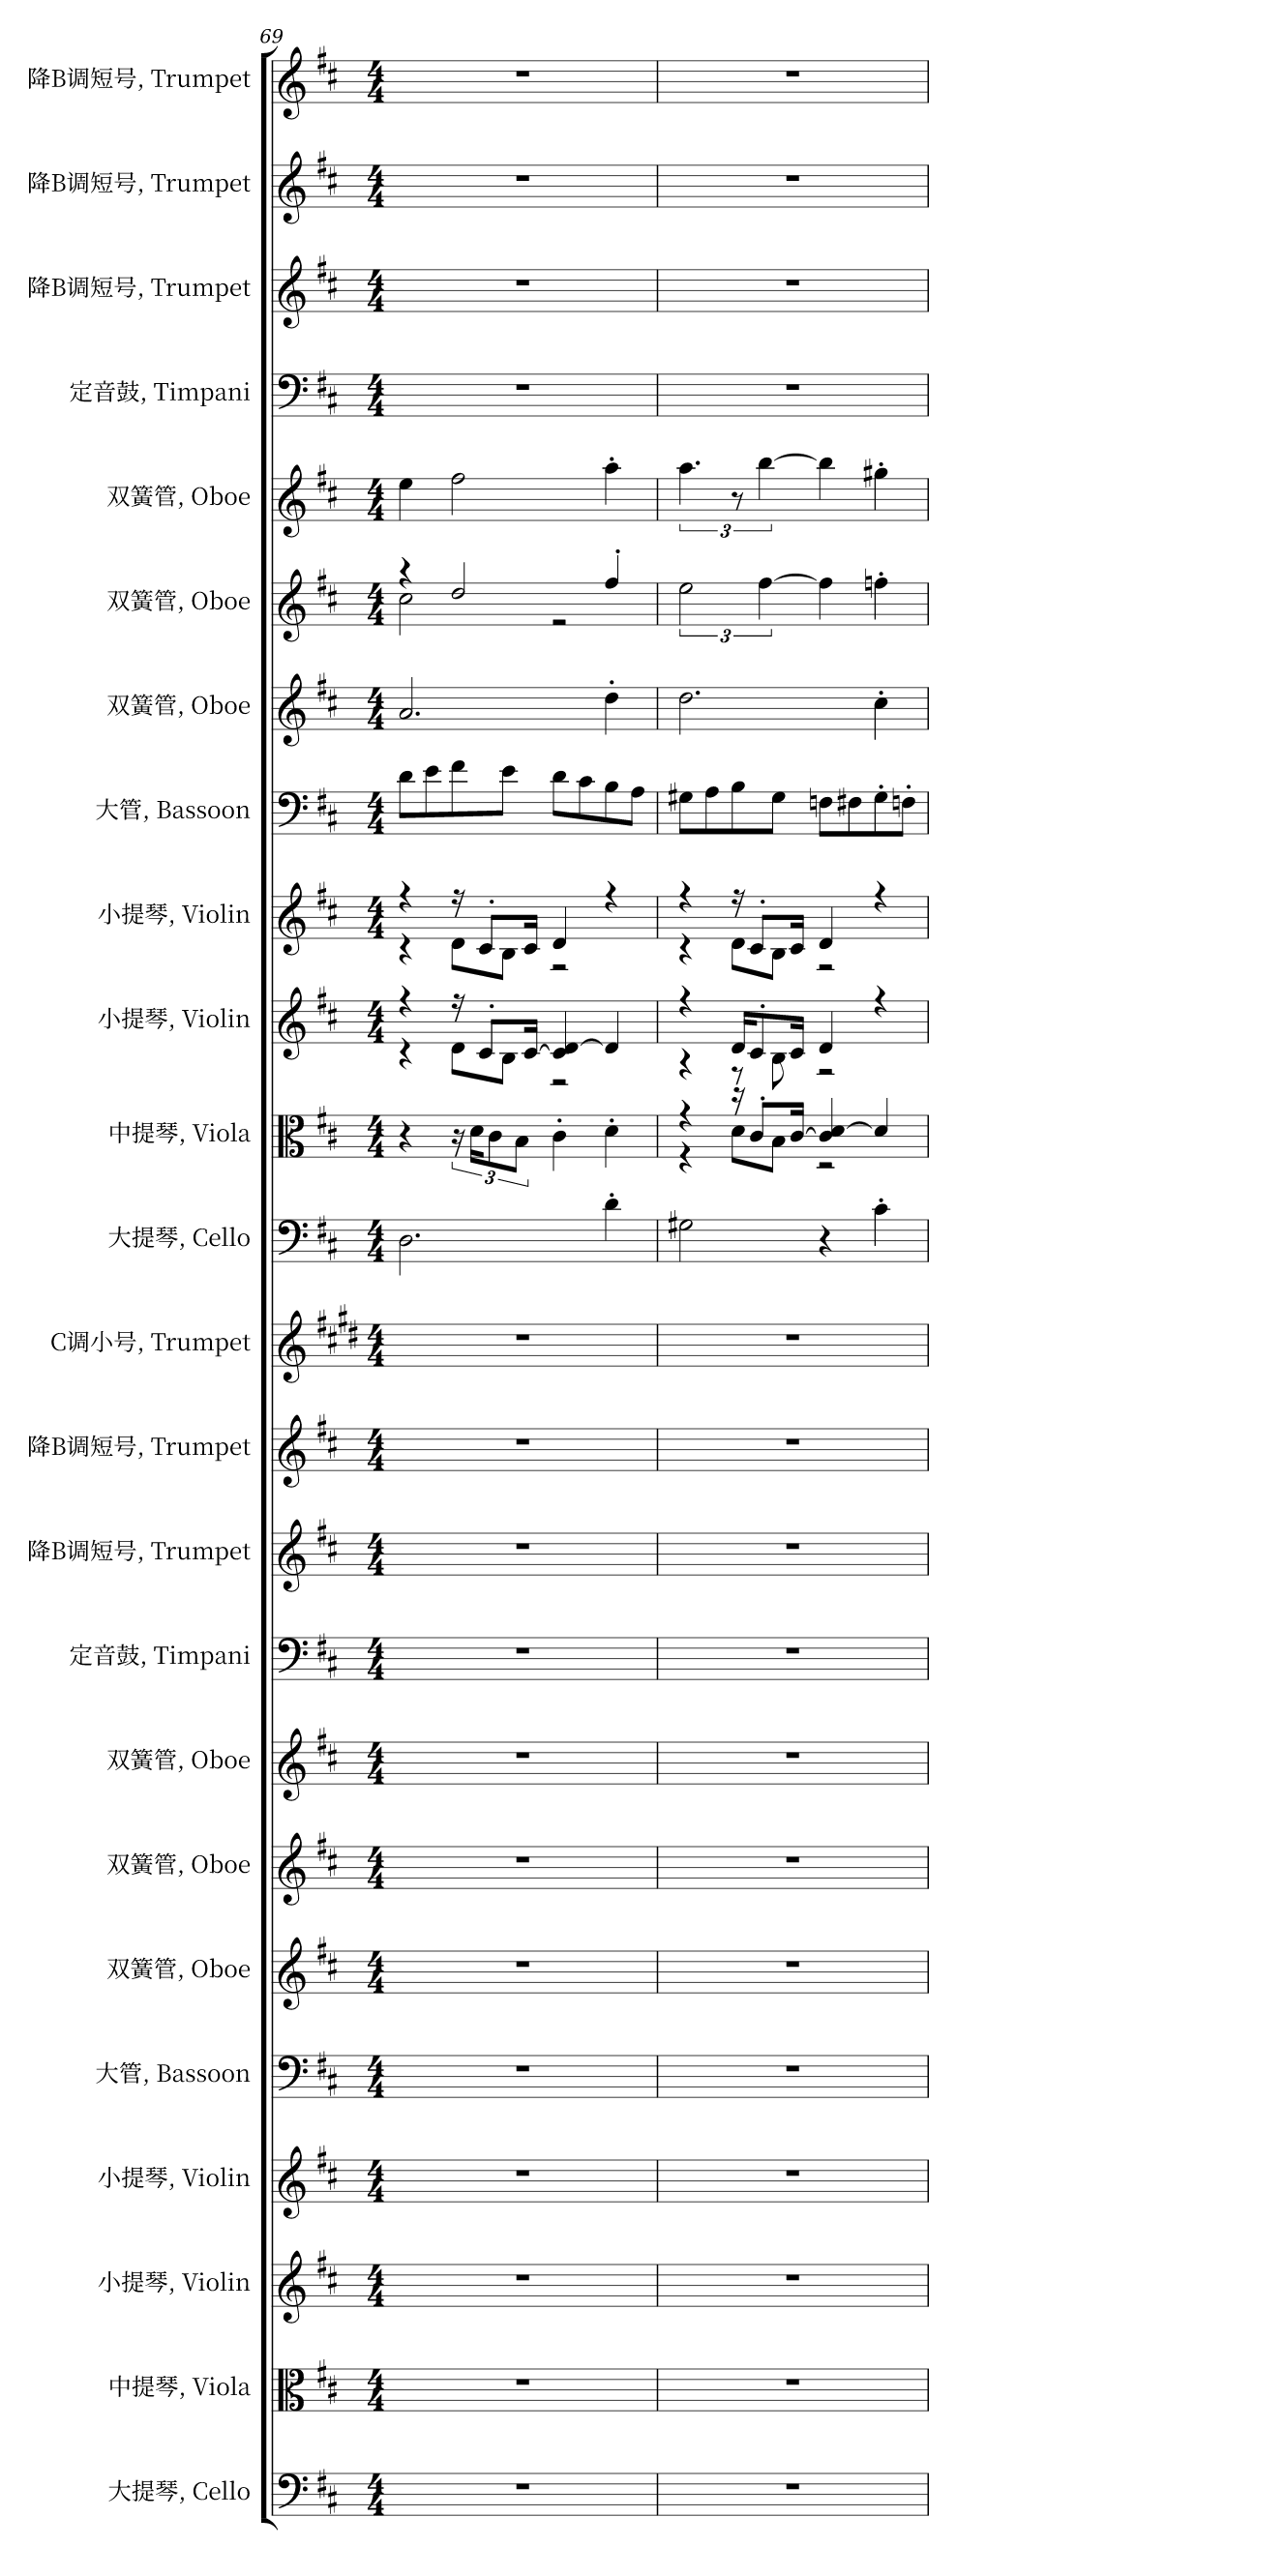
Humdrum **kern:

**kern	**kern	**kern	**kern	**kern	**kern	**kern	**kern	**kern	**kern	**kern	**kern	**kern	**kern	**kern	**kern	**kern	**kern	**kern	**kern	**kern	**kern	**kern	**kern
*part24	*part23	*part22	*part21	*part20	*part19	*part18	*part17	*part16	*part15	*part14	*part13	*part12	*part11	*part10	*part9	*part8	*part7	*part6	*part5	*part4	*part3	*part2	*part1
*staff24	*staff23	*staff22	*staff21	*staff20	*staff19	*staff18	*staff17	*staff16	*staff15	*staff14	*staff13	*staff12	*staff11	*staff10	*staff9	*staff8	*staff7	*staff6	*staff5	*staff4	*staff3	*staff2	*staff1
*I"大提琴, Cello	*I"中提琴, Viola	*I"小提琴, Violin	*I"小提琴, Violin	*I"大管, Bassoon	*I"双簧管, Oboe	*I"双簧管, Oboe	*I"双簧管, Oboe	*I"定音鼓, Timpani	*I"降B调短号, Trumpet	*I"降B调短号, Trumpet	*I"C调小号, Trumpet	*I"大提琴, Cello	*I"中提琴, Viola	*I"小提琴, Violin	*I"小提琴, Violin	*I"大管, Bassoon	*I"双簧管, Oboe	*I"双簧管, Oboe	*I"双簧管, Oboe	*I"定音鼓, Timpani	*I"降B调短号, Trumpet	*I"降B调短号, Trumpet	*I"降B调短号, Trumpet
*	*I'Vla.	*I'Vln.	*I'Vln.	*I'Bsn.	*I'Ob.	*I'Ob.	*I'Ob.	*I'Timp.	*	*	*I'C Tpt.	*	*I'Vla.	*I'Vln.	*I'Vln.	*I'Bsn.	*I'Ob.	*I'Ob.	*I'Ob.	*I'Timp.	*	*	*
*clefF4	*clefC3	*clefG2	*clefG2	*clefF4	*clefG2	*clefG2	*clefG2	*clefF4	*clefG2	*clefG2	*clefG2	*clefF4	*clefC3	*clefG2	*clefG2	*clefF4	*clefG2	*clefG2	*clefG2	*clefF4	*clefG2	*clefG2	*clefG2
*	*	*	*	*	*	*	*	*	*ITrd1c2	*ITrd1c2	*ITrd1c2	*	*	*	*	*	*	*	*	*	*ITrd1c2	*ITrd1c2	*ITrd1c2
*k[f#c#]	*k[f#c#]	*k[f#c#]	*k[f#c#]	*k[f#c#]	*k[f#c#]	*k[f#c#]	*k[f#c#]	*k[f#c#]	*k[]	*k[]	*k[f#c#]	*k[f#c#]	*k[f#c#]	*k[f#c#]	*k[f#c#]	*k[f#c#]	*k[f#c#]	*k[f#c#]	*k[f#c#]	*k[f#c#]	*k[]	*k[]	*k[]
*M4/4	*M4/4	*M4/4	*M4/4	*M4/4	*M4/4	*M4/4	*M4/4	*M4/4	*M4/4	*M4/4	*M4/4	*M4/4	*M4/4	*M4/4	*M4/4	*M4/4	*M4/4	*M4/4	*M4/4	*M4/4	*M4/4	*M4/4	*M4/4
=69	=69	=69	=69	=69	=69	=69	=69	=69	=69	=69	=69	=69	=69	=69	=69	=69	=69	=69	=69	=69	=69	=69	=69
*	*	*	*	*	*	*	*	*	*	*	*	*	*	*^	*^	*	*	*^	*	*	*	*	*
1r	1r	1r	1r	1r	1r	1r	1r	1r	1r	1r	1r	2.D\	4r	4r	4r	4r	4r	8d\L	2.a/	4r	2cc#\	4ee\	1r	1r	1r	1r
.	.	.	.	.	.	.	.	.	.	.	.	.	.	.	.	.	.	8e\	.	.	.	.	.	.	.	.
.	.	.	.	.	.	.	.	.	.	.	.	.	24r	16r	8d\L	16r	8d\L	8f#\	.	2dd/	.	2ff#\	.	.	.	.
.	.	.	.	.	.	.	.	.	.	.	.	.	24d\KL	.	.	.	.	.	.	.	.	.	.	.	.	.
.	.	.	.	.	.	.	.	.	.	.	.	.	.	8c#'/L	.	8c#'/L	.	.	.	.	.	.	.	.	.	.
.	.	.	.	.	.	.	.	.	.	.	.	.	12c#\	.	.	.	.	.	.	.	.	.	.	.	.	.
.	.	.	.	.	.	.	.	.	.	.	.	.	.	.	8B\J	.	8B\J	8e\J	.	.	.	.	.	.	.	.
.	.	.	.	.	.	.	.	.	.	.	.	.	12B\J	.	.	.	.	.	.	.	.	.	.	.	.	.
.	.	.	.	.	.	.	.	.	.	.	.	.	.	[16c#/Jk	.	16c#/Jk	.	.	.	.	.	.	.	.	.	.
.	.	.	.	.	.	.	.	.	.	.	.	.	4c#'\	4c#/] [4d/	2r	4d/	2r	8d\L	.	.	2r	.	.	.	.	.
.	.	.	.	.	.	.	.	.	.	.	.	.	.	.	.	.	.	8c#\	.	.	.	.	.	.	.	.
.	.	.	.	.	.	.	.	.	.	.	.	4d'\	4d'\	4d/]	.	4r	.	8B\	4dd'\	4ff#'/	.	4aa'\	.	.	.	.
.	.	.	.	.	.	.	.	.	.	.	.	.	.	.	.	.	.	8A\J	.	.	.	.	.	.	.	.
*	*	*	*	*	*	*	*	*	*	*	*	*	*	*	*	*	*	*	*	*v	*v	*	*	*	*	*
!!LO:PB:g=z
=70	=70	=70	=70	=70	=70	=70	=70	=70	=70	=70	=70	=70	=70	=70	=70	=70	=70	=70	=70	=70	=70	=70	=70	=70	=70
*	*	*	*	*	*	*	*	*	*	*	*	*	*^	*	*	*	*	*	*	*	*	*	*	*	*
1r	1r	1r	1r	1r	1r	1r	1r	1r	1r	1r	1r	2G#X\	4r	4r	4r	4r	4r	4r	8G#X\L	2.dd\	3ee\	6.aa\	1r	1r	1r	1r
.	.	.	.	.	.	.	.	.	.	.	.	.	.	.	.	.	.	.	8A\	.	.	.	.	.	.	.
.	.	.	.	.	.	.	.	.	.	.	.	.	16r	8d\L	16d/KL	8r	16r	8d\L	8B\	.	.	12r	.	.	.	.
.	.	.	.	.	.	.	.	.	.	.	.	.	8c#'/L	.	8c#'/	.	8c#'/L	.	.	.	.	.	.	.	.	.
.	.	.	.	.	.	.	.	.	.	.	.	.	.	.	.	.	.	.	.	.	[6ff#\	[6bb\	.	.	.	.
.	.	.	.	.	.	.	.	.	.	.	.	.	.	8B\J	.	8B\	.	8B\J	8G#\J	.	.	.	.	.	.	.
.	.	.	.	.	.	.	.	.	.	.	.	.	[16c#/Jk	.	16c#/Jk	.	16c#/Jk	.	.	.	.	.	.	.	.	.
.	.	.	.	.	.	.	.	.	.	.	.	4r	4c#/] [4d/	2r	4d/	2r	4d/	2r	8Fn\L	.	4ff#\]	4bb\]	.	.	.	.
.	.	.	.	.	.	.	.	.	.	.	.	.	.	.	.	.	.	.	8F#X\	.	.	.	.	.	.	.
.	.	.	.	.	.	.	.	.	.	.	.	4c#'\	4d/]	.	4r	.	4r	.	8G#'\	4cc#'\	4ffn'\	4gg#X'\	.	.	.	.
.	.	.	.	.	.	.	.	.	.	.	.	.	.	.	.	.	.	.	8Fn'\J	.	.	.	.	.	.	.
*	*	*	*	*	*	*	*	*	*	*	*	*	*v	*v	*	*	*v	*v	*	*	*	*	*	*	*	*
*	*	*	*	*	*	*	*	*	*	*	*	*	*	*v	*v	*	*	*	*	*	*	*	*	*
=	=	=	=	=	=	=	=	=	=	=	=	=	=	=	=	=	=	=	=	=	=	=	=
*-	*-	*-	*-	*-	*-	*-	*-	*-	*-	*-	*-	*-	*-	*-	*-	*-	*-	*-	*-	*-	*-	*-	*-
